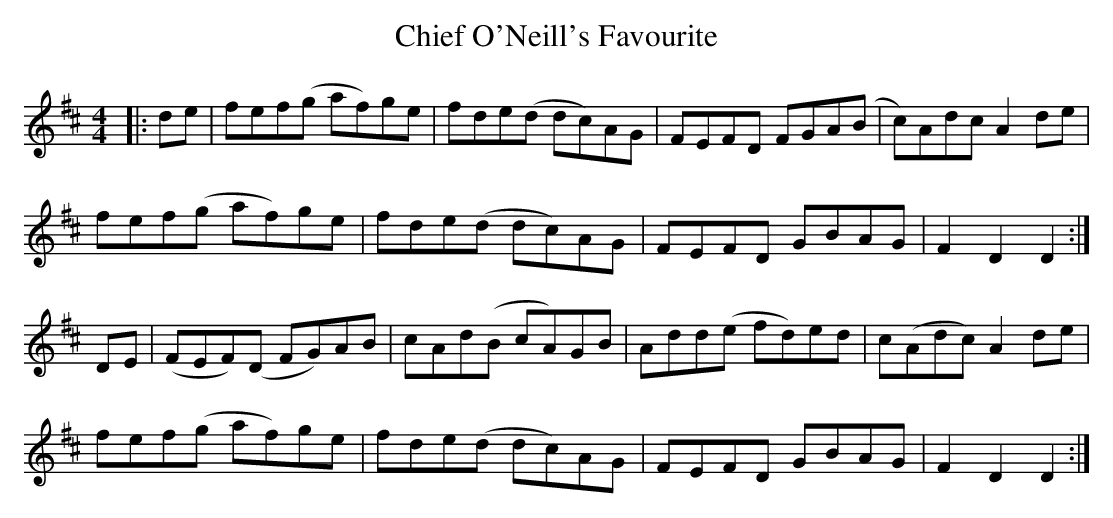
X:1
T: Chief O'Neill's Favourite
M: 4/4
L: 1/8
K: Dmaj
|:de|fef(g af)ge|fde(d dc)AG|FEFD FGA(B|c)Adc A2de|
fef(g af)ge|fde(d dc)AG|FEFD GBAG|F2D2 D2:|
DE|(FEF)(D FG)AB|cAd(B cA)GB|Add(e fd)ed|c(Adc) A2de|
fef(g af)ge|fde(d dc)AG|FEFD GBAG|F2D2 D2:|
